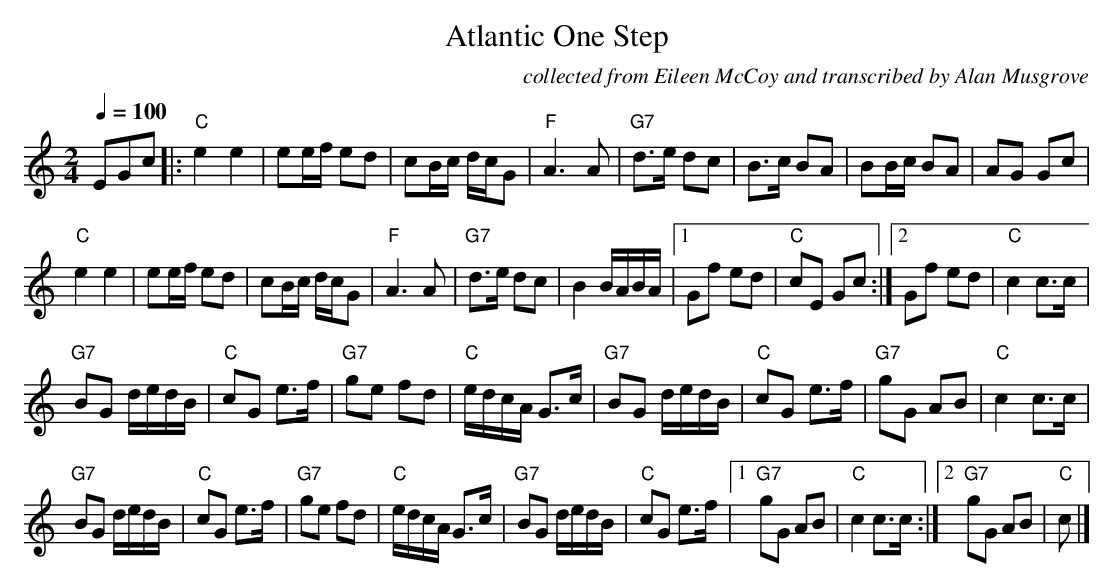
X:1
T:Atlantic One Step
M:2/4
L:1/8
Q:1/4=100
C:collected from Eileen McCoy and transcribed by Alan Musgrove
K:Cmaj
EGc|:"C"e2e2|ee/2f/2 ed|cB/2c/2 d/2c/2G|"F"A3A|"G7"d>e dc|B>c BA|BB/2c/2 BA|AG Gc|
"C"e2e2|ee/2f/2 ed|cB/2c/2 d/2c/2G|"F"A3A|"G7"d>e dc|B2B/2A/2B/2A/2|1Gf ed|"C"cE Gc:|2Gf ed|"C"c2 c>c|
"G7"BG d/2e/2d/2B/2|"C"cG e>f|"G7"ge fd|"C"e/2d/2c/2A/2 G>c|"G7"BG d/2e/2d/2B/2|"C"cG e>f|"G7"gG AB|"C"c2 c>c|
"G7"BG d/2e/2d/2B/2|"C"cG e>f|"G7"ge fd|"C"e/2d/2c/2A/2 G>c|"G7"BG d/2e/2d/2B/2|"C"cG e>f|1"G7"gG AB|"C"c2 c>c:|2"G7"gG AB|"C"c|]
